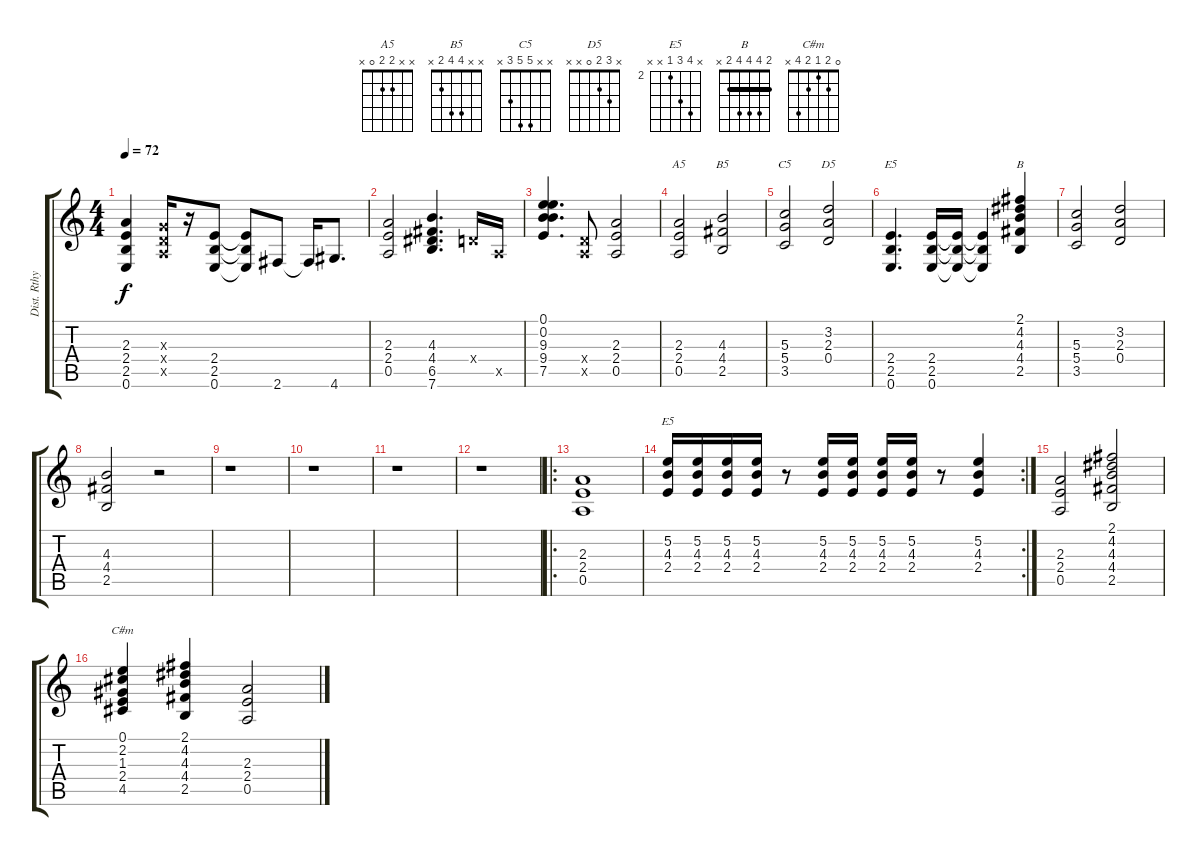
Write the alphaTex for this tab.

\track ("Dist. Rthythm" "Dist. Rthy") {instrument distortionguitar}
\staff {score tabs}
\tuning (E4 B3 G3 D3 A2 E2) {hide}
\chord ("A5" x x 2 2 0 x)
\chord ("B5" x x 4 4 2 x)
\chord ("C5" x x 5 5 3 x)
\chord ("D5" x 3 2 0 x x)
\chord ("E5" x x x 2 2 0)
\chord ("B" 2 4 4 4 2 x) {barre 2}
\chord ("E5" x 5 4 2 x x) {firstfret 2}
\chord ("C#m" 0 2 1 2 4 x)
\ts (4 4)
\tempo 72
\clef g2
\ks c
(2.3 2.4 2.5 0.6).4{dy f} (0.3{x} 0.4{x} 0.5{x}).16 r.16 (2.4 2.5 0.6).8 (2.4{t} 2.5{t} 0.6{t}).8 2.6.8 2.6{t}.16 4.6.8{d} |
(2.3 2.4 0.5).2 (4.3 4.4 6.5 7.6).4{d} 0.4{x}.16 0.5{x}.16 |
(0.1 0.2 9.3 9.4 7.5).4{d} (0.4{x} 0.5{x}).8 (2.3 2.4 0.5).2 |
(2.3 2.4 0.5).2{ch "A5"} (4.3 4.4 2.5).2{ch "B5"} |
(5.3 5.4 3.5).2{ch "C5"} (3.2 2.3 0.4).2{ch "D5"} |
(2.4 2.5 0.6).4{d ch "E5"} (2.4 2.5 0.6).16 (2.4{t} 2.5{t} 0.6{t}).16 (2.4{t} 2.5{t} 0.6{t}).4 (2.1 4.2 4.3 4.4 2.5).4{ch "B"} |
(5.3 5.4 3.5).2 (3.2 2.3 0.4).2 |
(4.3 4.4 2.5).2 r.2 |
r.1 |
r.1 |
r.1 |
r.1 |
\ro
(2.3 2.4 0.5).1 |
\rc 2
(5.2 4.3 2.4).16{ch "E5"} (5.2 4.3 2.4).16 (5.2 4.3 2.4).16 (5.2 4.3 2.4).16 r.8 (5.2 4.3 2.4).16 (5.2 4.3 2.4).16 (5.2 4.3 2.4).16 (5.2 4.3 2.4).16 r.8 (5.2 4.3 2.4).4 |
(2.3 2.4 0.5).2 (2.1 4.2 4.3 4.4 2.5).2 |
(0.1 2.2 1.3 2.4 4.5).4{ch "C#m"} (2.1 4.2 4.3 4.4 2.5).4 (2.3 2.4 0.5).2
